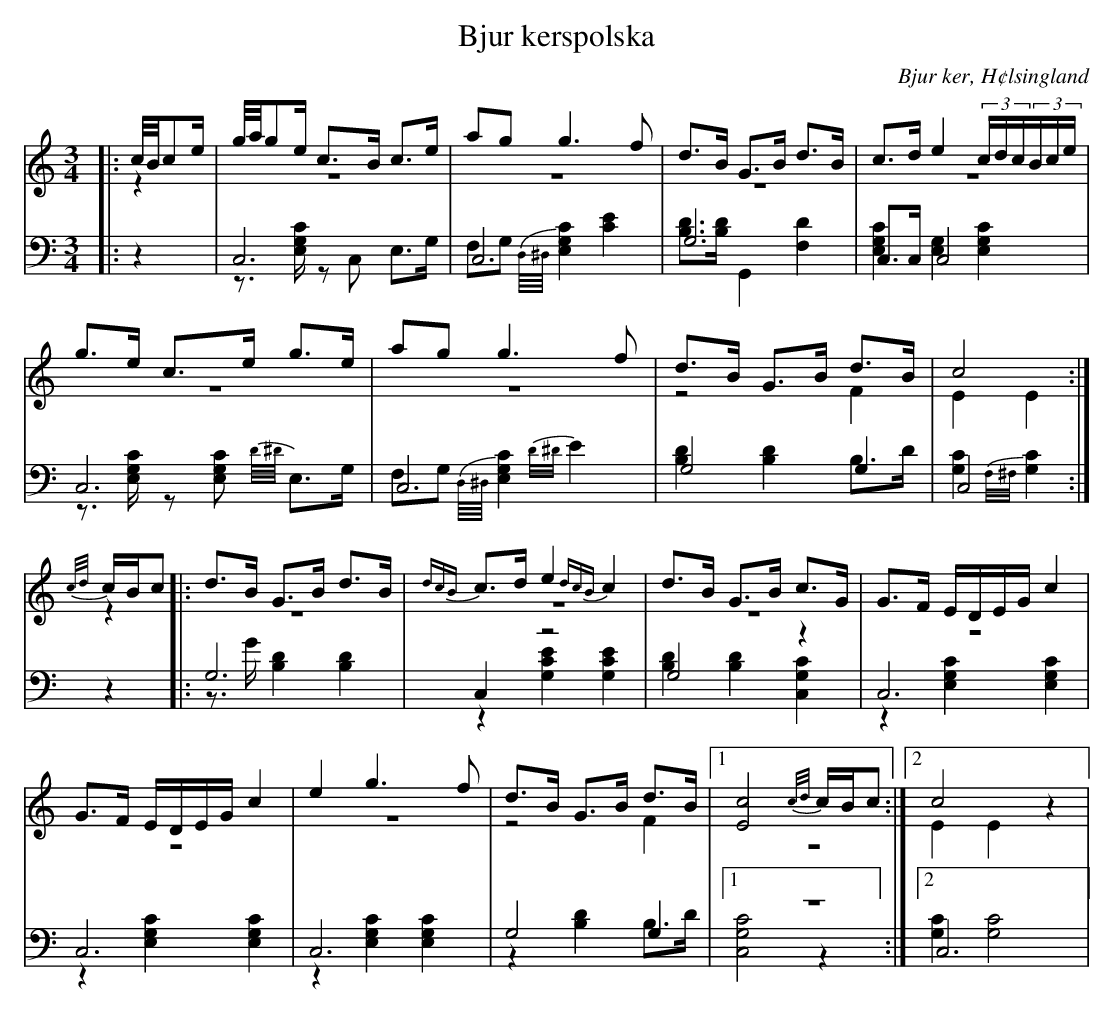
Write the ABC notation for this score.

X:1
T: Bjur kerspolska
O: Bjur ker, H¢lsingland
M: 3/4
L: 1/8
K: C
V:1
V:2 merge
V:3
V:4 merge
V:1
|:c//B//ce/|g//a//ge/ c>B c>e|ag g3 f|d>B G>B d>B|c>d e2 (3c/d/c/(3B/c/e/|
g>e c>e g>e|ag g3 f|d>B G>B d>B|c4:|
{c/d/}c/B/c |:d>B G>B d>B|{dcB}c>d e2 {dcB}c2|d>B G>B c>G|G>F E/D/E/G/ c2|
G>F E/D/E/G/ c2|e2 g3 f|d>B G>B d>B|1 [E4c4] {c/d/}c/B/c:|2 c4 z2|
V:2
|:z2|z6|z6|z6|z6|
z6|z6|z4 F2|E2 E2:|
z2|:z6|z6|z6|z6|
 z6|z6|z4 F2|1 z6:|2 E2 E2 z2|
V:3 clef=bass
|:z2|C,6|C,6|G,6|C,>C, C,4|
C,6|C,6|G,4 G,2|C,4:|
z2|:G,6|C,2 z4|G,4 z2|C,6|
 C,6|C,6|G,4 G,2|1 z6:|2 C,6|
V:4 clef=bass
|:z2|z>[E,G,C] zC, E,>G,|F,G, {D,//^D,//}[E,2G,2C2] [E2C2]|[B,D]>[B,D] G,,2 [F,2D2]|[E,2G,2C2] [E,2G,2] [E,2G,2C2]|
z>[E,G,C] z[E,G,C] {D//^D//}E,>G,|F,G, {D,//^D,//}[E,2G,2C2] {D/^D/}E2|[B,2D2] [B,2D2] B,>D|[G,2C2] {F,/^F,/}[G,2C2]:|
z2|:z>G [B,2D2] [B,2D2]|z2 [G,2C2E2] [G,2C2E2]|[B,2D2][B,2D2] [C,2G,2C2]|z2 [E,2G,2C2] [E,2G,2C2]|
z2 [E,2G,2C2] [E,2G,2C2]|z2 [E,2G,2C2] [E,2G,2C2]|z2 [B,2D2] B,>D|1 [C,4G,4C4] z2:|2 [G,2C2] [G,4C4]|
